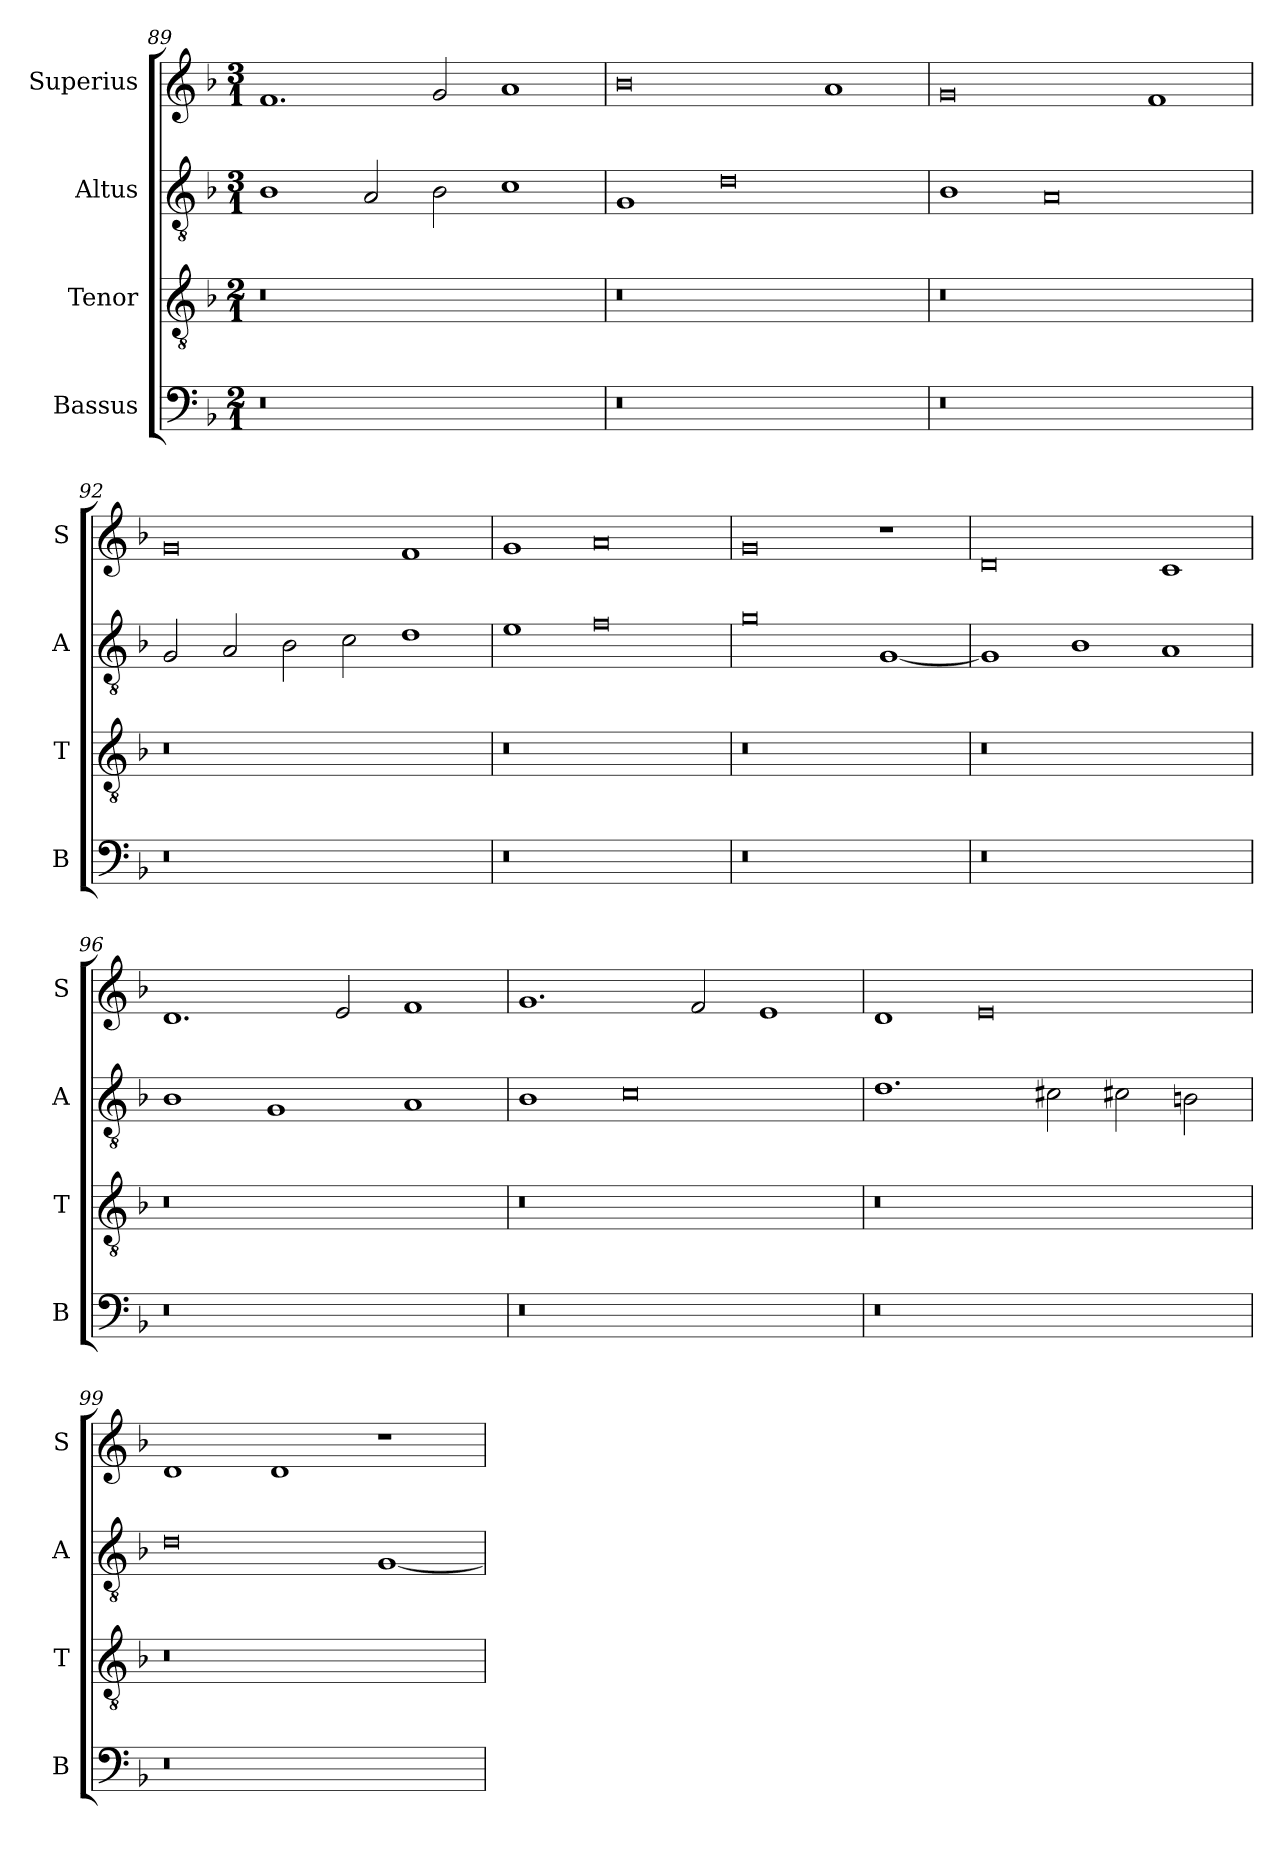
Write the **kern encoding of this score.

**kern	**kern	**kern	**kern
*part4	*part3	*part2	*part1
*staff4	*staff3	*staff2	*staff1
*I"Bassus	*I"Tenor	*I"Altus	*I"Superius
*I'B	*I'T	*I'A	*I'S
*clefF4	*clefGv2	*clefGv2	*clefG2
*k[b-]	*k[b-]	*k[b-]	*k[b-]
*M2/1	*M2/1	*M3/1	*M3/1
=89	=89	=89	=89
!LO:N:vis=0	!LO:N:vis=0	!	!
0.r	0.r	1B-	1.f
.	.	2A/	.
.	.	2B-\	2g/
.	.	1c	1a
=90	=90	=90	=90
!LO:N:vis=0	!LO:N:vis=0	!	!
0.r	0.r	1G	0b-
.	.	0d	.
.	.	.	1a
=91	=91	=91	=91
!LO:N:vis=0	!LO:N:vis=0	!	!
0.r	0.r	1B-	0g
.	.	0A	.
.	.	.	1f
=92	=92	=92	=92
!LO:N:vis=0	!LO:N:vis=0	!	!
0.r	0.r	2G/	0g
.	.	2A/	.
.	.	2B-\	.
.	.	2c\	.
.	.	1d	1f
=93	=93	=93	=93
!LO:N:vis=0	!LO:N:vis=0	!	!
0.r	0.r	1e	1g
.	.	0f	0a
=94	=94	=94	=94
!LO:N:vis=0	!LO:N:vis=0	!	!
0.r	0.r	0g	0g
.	.	[1G	1r
=95	=95	=95	=95
!LO:N:vis=0	!LO:N:vis=0	!	!
0.r	0.r	1G]	0d
.	.	1B-	.
.	.	1A	1c
=96	=96	=96	=96
!LO:N:vis=0	!LO:N:vis=0	!	!
0.r	0.r	1B-	1.d
.	.	1G	.
.	.	.	2e/
.	.	1A	1f
=97	=97	=97	=97
!LO:N:vis=0	!LO:N:vis=0	!	!
0.r	0.r	1B-	1.g
.	.	0c	.
.	.	.	2f/
.	.	.	1e
=98	=98	=98	=98
!LO:N:vis=0	!LO:N:vis=0	!	!
0.r	0.r	1.d	1d
.	.	.	0e
.	.	2c#X\	.
.	.	2c#X\	.
.	.	2Bn\	.
=99	=99	=99	=99
!LO:N:vis=0	!LO:N:vis=0	!	!
0.r	0.r	0d	1d
.	.	.	1d
.	.	[1G	1r
=	=	=	=
*-	*-	*-	*-
